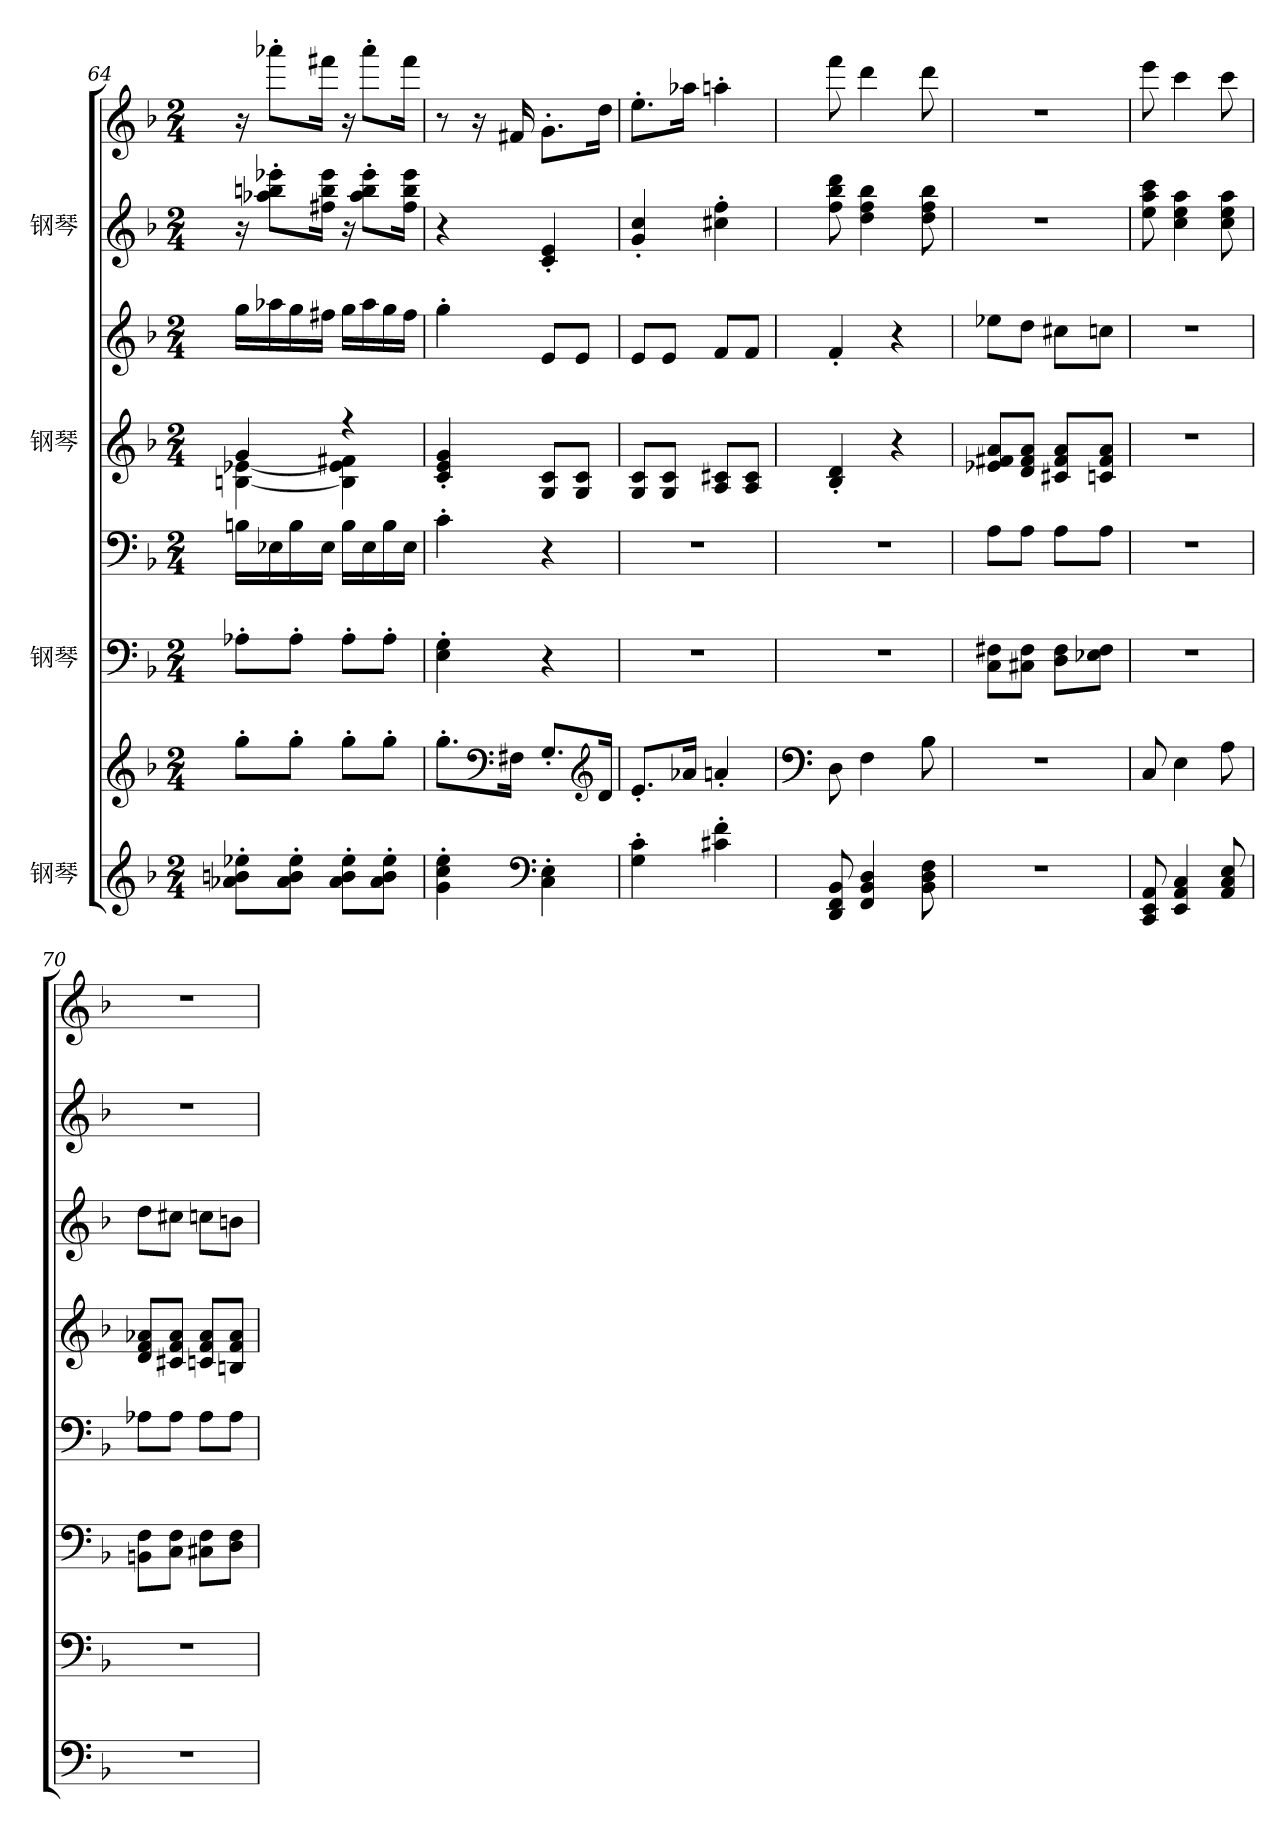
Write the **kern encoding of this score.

**kern	**kern	**kern	**kern	**kern	**kern	**kern	**kern
*part4	*part4	*part3	*part3	*part2	*part2	*part1	*part1
*staff8	*staff7	*staff6	*staff5	*staff4	*staff3	*staff2	*staff1
*I"钢琴	*	*I"钢琴	*	*I"钢琴	*	*I"钢琴	*
*clefG2	*clefG2	*clefF4	*clefF4	*clefG2	*clefG2	*clefG2	*clefG2
*k[b-]	*k[b-]	*k[b-]	*k[b-]	*k[b-]	*k[b-]	*k[b-]	*k[b-]
*M2/4	*M2/4	*M2/4	*M2/4	*M2/4	*M2/4	*M2/4	*M2/4
=64	=64	=64	=64	=64	=64	=64	=64
*	*	*	*	*^	*	*	*
8a-X\' 8bn\' 8ee-X\'L	8gg'\L	8A-X'\L	16Bn\LL	4g/	[4Bn\ [4e-X\	16gg\LL	16r	16r
.	.	.	16E-X\	.	.	16aa-X\	8aa-X\' 8bbn\' 8eee-X\'L	8aaa-X'\L
8a-\' 8b\' 8ee-\'J	8gg'\J	8A-'\J	16B\	.	.	16gg\	.	.
.	.	.	16E-\JJ	.	.	16ff#X\JJ	16ff#X\ 16bb\ 16eee-\Jk	16fff#X\Jk
8a-\' 8b\' 8ee-\'L	8gg'\L	8A-'\L	16B\LL	4r	4B\] 4e-\] 4f#X\	16gg\LL	16r	16r
.	.	.	16E-\	.	.	16aa-\	8aa-\' 8bb\' 8eee-\'L	8aaa-'\L
8a-\' 8b\' 8ee-\'J	8gg'\J	8A-'\J	16B\	.	.	16gg\	.	.
.	.	.	16E-\JJ	.	.	16ff#\JJ	16ff#\ 16bb\ 16eee-\Jk	16fff#\Jk
*	*	*	*	*v	*v	*	*	*
!!LO:PB:g=z
=65	=65	=65	=65	=65	=65	=65	=65
4g\' 4cc\' 4ee\'	8.gg'\L	4E\' 4G\'	4c'\	4c/' 4e/' 4g/'	4gg'\	4r	8r
.	.	.	.	.	.	.	16r
*	*clefF4	*	*	*	*	*	*
.	16F#X\Jk	.	.	.	.	.	16f#X/
*clefF4	*	*	*	*	*	*	*
4C\' 4E\'	8.G'/L	4r	4r	8G/ 8c/L	8e/L	4c/' 4e/'	8.g'\L
.	.	.	.	8G/ 8c/J	8e/J	.	.
*	*clefG2	*	*	*	*	*	*
.	16d/Jk	.	.	.	.	.	16dd\Jk
=66	=66	=66	=66	=66	=66	=66	=66
4G\' 4c\'	8.e'/L	2r	2r	8G/ 8c/L	8e/L	4g/' 4cc/'	8.ee'\L
.	.	.	.	8G/ 8c/J	8e/J	.	.
.	16a-X/Jk	.	.	.	.	.	16aa-X\Jk
4c#X\' 4f\'	4an'/	.	.	8A/ 8c#X/L	8f/L	4cc#X\' 4ff\'	4aan'\
.	.	.	.	8A/ 8c#/J	8f/J	.	.
=67	=67	=67	=67	=67	=67	=67	=67
*	*clefF4	*	*	*	*	*	*
8DD/ 8FF/ 8BB-/	8D\	2r	2r	4B-/' 4d/'	4f'/	8ff\ 8bb-\ 8ddd\	8fff\
4FF/ 4BB-/ 4D/	4F\	.	.	.	.	4dd\ 4ff\ 4bb-\	4ddd\
.	.	.	.	4r	4r	.	.
8BB-\ 8D\ 8F\	8B-\	.	.	.	.	8dd\ 8ff\ 8bb-\	8ddd\
=68	=68	=68	=68	=68	=68	=68	=68
2r	2r	8C\ 8F#X\L	8A\L	8e-X/ 8f#X/ 8a/L	8ee-X\L	2r	2r
.	.	8C#X\ 8F#\J	8A\J	8d/ 8f#/ 8a/J	8dd\J	.	.
.	.	8D\ 8F#\L	8A\L	8c#X/ 8f#/ 8a/L	8cc#X\L	.	.
.	.	8E-X\ 8F#\J	8A\J	8cn/ 8f#/ 8a/J	8ccn\J	.	.
=69	=69	=69	=69	=69	=69	=69	=69
8CC/ 8EE/ 8AA/	8C/	2r	2r	2r	2r	8ee\ 8aa\ 8ccc\	8eee\
4EE/ 4AA/ 4C/	4E\	.	.	.	.	4cc\ 4ee\ 4aa\	4ccc\
8AA/ 8C/ 8E/	8A\	.	.	.	.	8cc\ 8ee\ 8aa\	8ccc\
!!LO:PB:g=z
=70	=70	=70	=70	=70	=70	=70	=70
2r	2r	8BBn\ 8F\L	8A-X\L	8d/ 8f/ 8a-X/L	8dd\L	2r	2r
.	.	8C\ 8F\J	8A-\J	8c#X/ 8f/ 8a-/J	8cc#X\J	.	.
.	.	8C#X\ 8F\L	8A-\L	8cn/ 8f/ 8a-/L	8ccn\L	.	.
.	.	8D\ 8F\J	8A-\J	8Bn/ 8f/ 8a-/J	8bn\J	.	.
=	=	=	=	=	=	=	=
*-	*-	*-	*-	*-	*-	*-	*-
